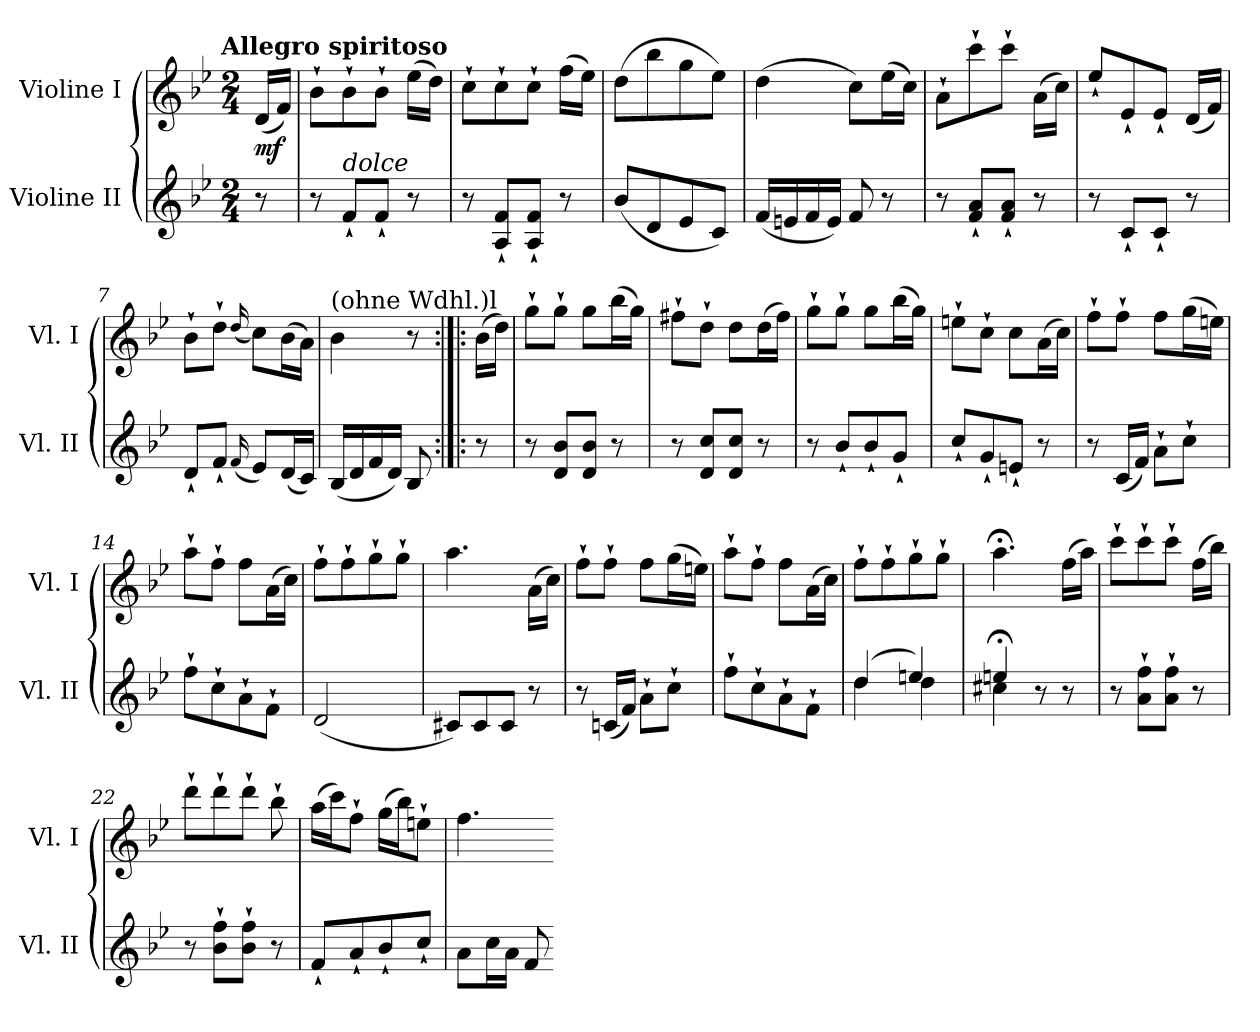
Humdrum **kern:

**kern	**kern	**dynam
*part2	*part1	*part1
*staff2	*staff1	*staff1
*I"Violine II	*I"Violine I	*
*I'Vl. II	*I'Vl. I	*
*clefG2	*clefG2	*
*k[b-e-]	*k[b-e-]	*
*B-:	*B-:	*
!!LO:TX:omd:t=Allegro spiritoso
*M2/4	*M2/4	*
*MM144	*MM144	*
=	=	=
!	!	!LO:DY:b
8r	(<16d/LL	mf
.	16f/JJ)	.
=1	=1	=1
8r	8b-`\L	.
!LO:TX:i:t=dolce	!	!
8f`/L	8b-`\	.
8f`/J	8b-`\J	.
8r	(>16ee-\LL	.
.	16dd\JJ)	.
=2	=2	=2
8r	8cc`\L	.
8A`/ 8f`/L	8cc`\	.
8A`/ 8f`/J	8cc`\J	.
8r	(>16ff\LL	.
.	16ee-\JJ)	.
=3	=3	=3
(<8b-/L	(>8dd\L	.
8d/	8bb-\	.
8e-/	8gg\	.
8c/J)	8ee-\J)	.
=4	=4	=4
(<16f/LL	(>4dd\	.
16en/	.	.
16f/	.	.
16e/JJ)	.	.
8f/	8cc\L)	.
8r	(>16ee-\L	.
.	16cc\JJ)	.
=5	=5	=5
8r	8a`\L	.
8f`/ 8a`/L	8ccc`\	.
8f`/ 8a`/J	8ccc`\J	.
8r	(>16a\LL	.
.	16cc\JJ)	.
=6	=6	=6
8r	8ee-`/L	.
8c`/L	8e-`/	.
8c`/J	8e-`/J	.
8r	(<16d/LL	.
.	16f/JJ)	.
=7	=7	=7
8d`/L	8b-`\L	.
8f`/J	8dd`\J	.
(<16qqf/	(<16qqdd/	.
8e-/L)	8cc\L)	.
(<16d/L	(>16b-\L	.
16c/JJ)	16a\JJ)	.
=8	=8	=8
!	!LO:TX:a:t=(ohne Wdhl.)l	!
(<16B-/LL	4b-\	.
16d/	.	.
16f/	.	.
16d/JJ)	.	.
8B-/	8r	.
=1X:|!|:	=1X:|!|:	=1X:|!|:
8r	(>16b-\LL	.
.	16dd\JJ)	.
!!LO:LB:g=z
=9	=9	=9
8r	8gg`\L	.
8d/ 8b-/L	8gg`\J	.
8d/ 8b-/J	8gg\L	.
8r	(>16bb-\L	.
.	16gg\JJ)	.
=10	=10	=10
8r	8ff#X`\L	.
8d/ 8cc/L	8dd`\J	.
8d/ 8cc/J	8dd\L	.
8r	(>16dd\L	.
.	16ff#\JJ)	.
=11	=11	=11
8r	8gg`\L	.
8b-`/L	8gg`\J	.
8b-`/	8gg\L	.
8g`/J	(>16bb-\L	.
.	16gg\JJ)	.
=12	=12	=12
8cc`/L	8een`\L	.
8g`/	8cc`\J	.
8en`/J	8cc\L	.
8r	(>16a\L	.
.	16cc\JJ)	.
=13	=13	=13
8r	8ff`\L	.
(<16c/LL	8ff`\J	.
16f/JJ)	.	.
8a`\L	8ff\L	.
8cc`\J	(>16gg\L	.
.	16een\JJ)	.
=14	=14	=14
8ff`\L	8aa`\L	.
8cc`\	8ff`\J	.
8a`\	8ff\L	.
8f`\J	(>16a\L	.
.	16cc\JJ)	.
=15	=15	=15
(<2d/	8ff`\L	.
.	8ff`\	.
.	8gg`\	.
.	8gg`\J	.
=16	=16	=16
8c#X/L)	4.aa\	.
8c#/	.	.
8c#/J	.	.
8r	(>16a\LL	.
.	16cc\JJ)	.
=17	=17	=17
8r	8ff`\L	.
(<16cn/LL	8ff`\J	.
16f/JJ)	.	.
8a`\L	8ff\L	.
8cc`\J	(>16gg\L	.
.	16een\JJ)	.
!!LO:LB:g=z
=18	=18	=18
8ff`\L	8aa`\L	.
8cc`\	8ff`\J	.
8a`\	8ff\L	.
8f`\J	(>16a\L	.
.	16cc\JJ)	.
=19	=19	=19
*^	*	*
(>4dd/	4dd\	8ff`\L	.
.	.	8ff`\	.
4een/)	4dd\	8gg`\	.
.	.	8gg`\J	.
=20	=20	=20	=20
4een;</	4cc#X\	4.aa;<\	.
8r	4ryy	.	.
8r	.	(>16ff\LL	.
.	.	16aa\JJ)	.
*v	*v	*	*
=21	=21	=21
8r	8ccc`\L	.
8a`\ 8ff`\L	8ccc`\	.
8a`\ 8ff`\J	8ccc`\J	.
8r	(>16ff\LL	.
.	16bb-\JJ)	.
=22	=22	=22
8r	8ddd`\L	.
8b-`\ 8ff`\L	8ddd`\	.
8b-`\ 8ff`\J	8ddd`\J	.
8r	8bb-`\	.
=23	=23	=23
8f`/L	(>16aa\LL	.
.	16ccc\J)	.
8a`/	8ff`\J	.
8b-`/	(>16gg\LL	.
.	16bb-\J)	.
8cc`/J	8een`\J	.
=24	=24	=24
8a\L	4.ff\	.
16cc\L	.	.
16a\JJ	.	.
8f/	.	.
=-	=-	=-
*-	*-	*-
